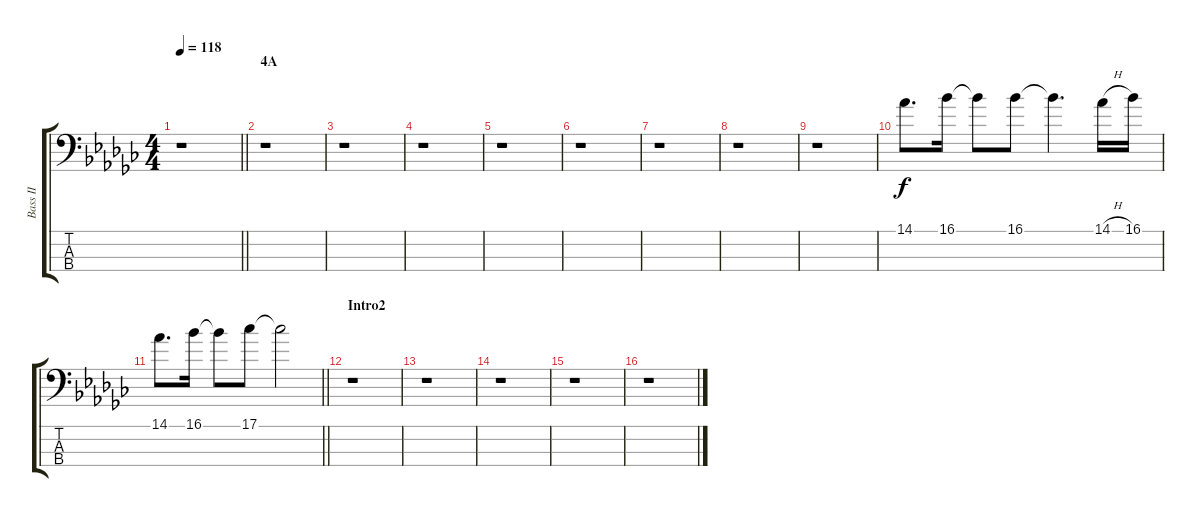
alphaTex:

\track ("Bass II" "Bass II") {instrument electricbasspick}
\staff {score tabs}
\tuning (Gb2 Db2 Ab1 Eb1) {hide}
\ts (4 4)
\tempo 118
\clef f4
\barLineRight lightlight
\ks gb
r.1{dy f} |
\section ("" "4A")
r.1 |
r.1 |
r.1 |
r.1 |
r.1 |
r.1 |
r.1 |
r.1 |
14.1.8{d} 16.1.16 16.1{t}.8 16.1.8 16.1{t}.4{d} 14.1{h}.16 16.1.16 |
\barLineRight lightlight
14.1.8{d} 16.1.16 16.1{t}.8 17.1.8 17.1{t}.2 |
\section ("" "Intro2")
r.1 |
r.1 |
r.1 |
r.1 |
r.1
